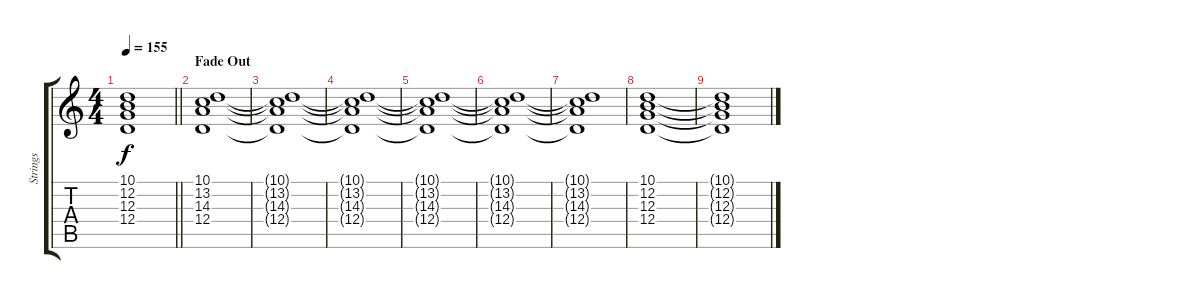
\track ("Strings" "Strings") {instrument stringensemble1}
\staff {score tabs}
\tuning (E4 B3 G3 D3 A2 E2) {hide}
\ts (4 4)
\tempo 155
\clef g2
\barLineRight lightlight
\ks c
(10.1{t} 12.2{t} 12.3{t} 12.4{t}).1{dy f} |
\section ("" "Fade Out")
(10.1 13.2 14.3 12.4).1 |
(10.1{t} 13.2{t} 14.3{t} 12.4{t}).1 |
(10.1{t} 13.2{t} 14.3{t} 12.4{t}).1 |
(10.1{t} 13.2{t} 14.3{t} 12.4{t}).1 |
(10.1{t} 13.2{t} 14.3{t} 12.4{t}).1 |
(10.1{t} 13.2{t} 14.3{t} 12.4{t}).1 |
(10.1 12.2 12.3 12.4).1 |
(10.1{t} 12.2{t} 12.3{t} 12.4{t}).1
